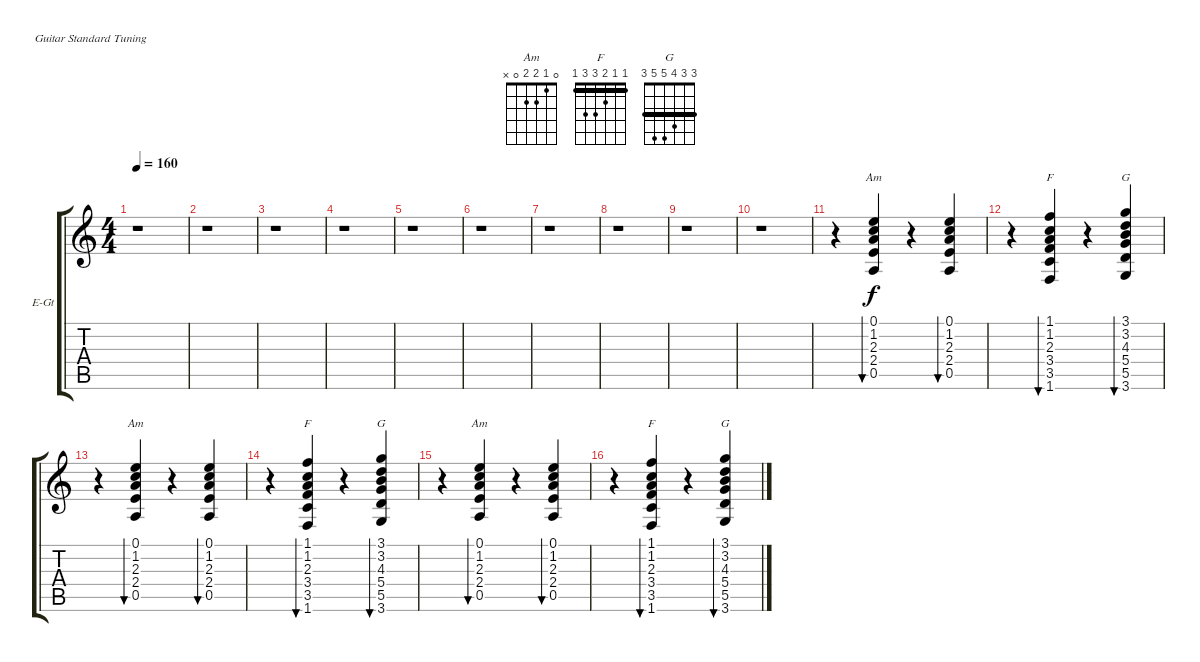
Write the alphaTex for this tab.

\bracketExtendMode groupsimilarinstruments
\firstSystemTrackNameOrientation horizontal
\otherSystemsTrackNameOrientation horizontal
\track ("Guitar 2" "E-Gt") {instrument electricguitarclean}
\staff {score tabs}
\tuning (E4 B3 G3 D3 A2 E2)
\chord ("Am" 0 1 2 2 0 x)
\chord ("F" 1 1 2 3 3 1) {barre (1 1)}
\chord ("G" 3 3 4 5 5 3) {barre (3 3)}
\ts (4 4)
\tempo 160
\clef g2
\ks c
r.1{dy f} |
r.1 |
r.1 |
r.1 |
r.1 |
r.1 |
r.1 |
r.1 |
r.1 |
r.1 |
r.4 (0.1 1.2 2.3 2.4 0.5).4{bu 60 ch "Am"} r.4 (0.1 1.2 2.3 2.4 0.5).4{bu 60} |
r.4 (1.1 1.2 2.3 3.4 3.5 1.6).4{bu 60 ch "F"} r.4 (3.1 3.2 4.3 5.4 5.5 3.6).4{bu 60 ch "G"} |
r.4 (0.1 1.2 2.3 2.4 0.5).4{bu 60 ch "Am"} r.4 (0.1 1.2 2.3 2.4 0.5).4{bu 60} |
r.4 (1.1 1.2 2.3 3.4 3.5 1.6).4{bu 60 ch "F"} r.4 (3.1 3.2 4.3 5.4 5.5 3.6).4{bu 60 ch "G"} |
r.4 (0.1 1.2 2.3 2.4 0.5).4{bu 60 ch "Am"} r.4 (0.1 1.2 2.3 2.4 0.5).4{bu 60} |
r.4 (1.1 1.2 2.3 3.4 3.5 1.6).4{bu 60 ch "F"} r.4 (3.1 3.2 4.3 5.4 5.5 3.6).4{bu 60 ch "G"}
